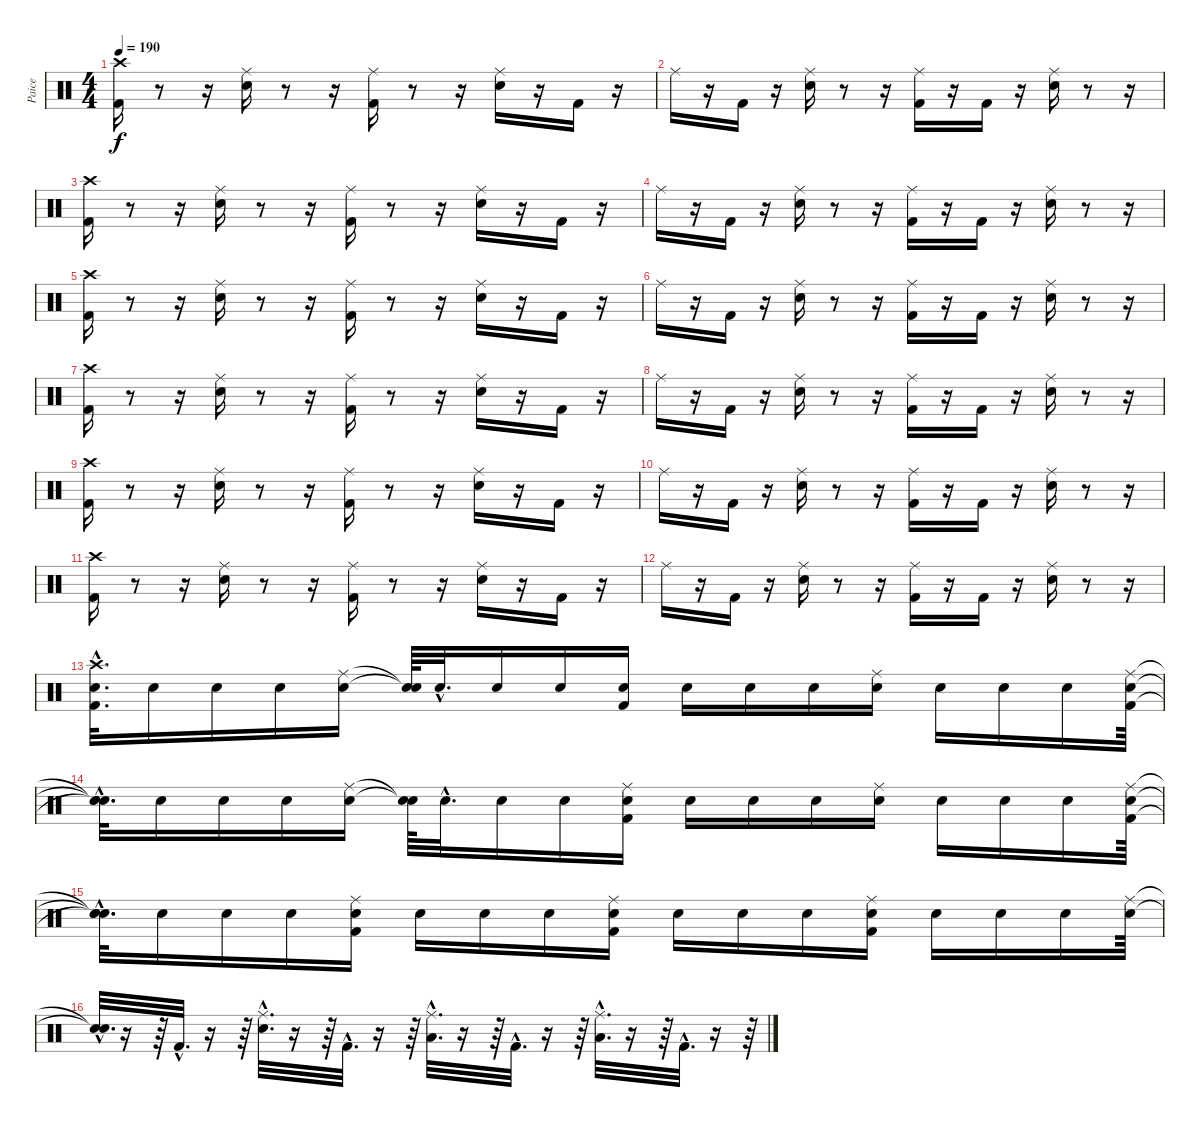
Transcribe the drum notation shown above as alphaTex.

\track ("Paice" "Paice") {instrument percussion}
\staff {score}
\articulation defaults
\ts (4 4)
\tempo 190
\clef neutral
\ks c
("Crash high (hit)" "Kick (hit) 2").16{dy f} r.8 r.16 ("Snare (hit) 2" "Ride (middle)").16 r.8 r.16 ("Kick (hit) 2" "Ride (middle)").16 r.8 r.16 ("Snare (hit) 2" "Ride (middle)").16 r.16 "Kick (hit) 2".16 r.16 |
"Ride (middle)".16 r.16 "Kick (hit) 2".16 r.16 ("Snare (hit) 2" "Ride (middle)").16 r.8 r.16 ("Kick (hit) 2" "Ride (middle)").16 r.16 "Kick (hit) 2".16 r.16 ("Snare (hit) 2" "Ride (middle)").16 r.8 r.16 |
("Crash high (hit)" "Kick (hit) 2").16 r.8 r.16 ("Snare (hit) 2" "Ride (middle)").16 r.8 r.16 ("Kick (hit) 2" "Ride (middle)").16 r.8 r.16 ("Snare (hit) 2" "Ride (middle)").16 r.16 "Kick (hit) 2".16 r.16 |
"Ride (middle)".16 r.16 "Kick (hit) 2".16 r.16 ("Snare (hit) 2" "Ride (middle)").16 r.8 r.16 ("Kick (hit) 2" "Ride (middle)").16 r.16 "Kick (hit) 2".16 r.16 ("Snare (hit) 2" "Ride (middle)").16 r.8 r.16 |
("Crash high (hit)" "Kick (hit) 2").16 r.8 r.16 ("Snare (hit) 2" "Ride (middle)").16 r.8 r.16 ("Kick (hit) 2" "Ride (middle)").16 r.8 r.16 ("Snare (hit) 2" "Ride (middle)").16 r.16 "Kick (hit) 2".16 r.16 |
"Ride (middle)".16 r.16 "Kick (hit) 2".16 r.16 ("Snare (hit) 2" "Ride (middle)").16 r.8 r.16 ("Kick (hit) 2" "Ride (middle)").16 r.16 "Kick (hit) 2".16 r.16 ("Snare (hit) 2" "Ride (middle)").16 r.8 r.16 |
("Kick (hit) 2" "Crash high (hit)").16 r.8 r.16 ("Snare (hit) 2" "Ride (middle)").16 r.8 r.16 ("Kick (hit) 2" "Ride (middle)").16 r.8 r.16 ("Snare (hit) 2" "Ride (middle)").16 r.16 "Kick (hit) 2".16 r.16 |
"Ride (middle)".16 r.16 "Kick (hit) 2".16 r.16 ("Snare (hit) 2" "Ride (middle)").16 r.8 r.16 ("Kick (hit) 2" "Ride (middle)").16 r.16 "Kick (hit) 2".16 r.16 ("Snare (hit) 2" "Ride (middle)").16 r.8 r.16 |
("Crash high (hit)" "Kick (hit) 2").16 r.8 r.16 ("Snare (hit) 2" "Ride (middle)").16 r.8 r.16 ("Kick (hit) 2" "Ride (middle)").16 r.8 r.16 ("Snare (hit) 2" "Ride (middle)").16 r.16 "Kick (hit) 2".16 r.16 |
"Ride (middle)".16 r.16 "Kick (hit) 2".16 r.16 ("Snare (hit) 2" "Ride (middle)").16 r.8 r.16 ("Kick (hit) 2" "Ride (middle)").16 r.16 "Kick (hit) 2".16 r.16 ("Snare (hit) 2" "Ride (middle)").16 r.8 r.16 |
("Crash high (hit)" "Kick (hit) 2").16 r.8 r.16 ("Snare (hit) 2" "Ride (middle)").16 r.8 r.16 ("Kick (hit) 2" "Ride (middle)").16 r.8 r.16 ("Snare (hit) 2" "Ride (middle)").16 r.16 "Kick (hit) 2".16 r.16 |
"Ride (middle)".16 r.16 "Kick (hit) 2".16 r.16 ("Snare (hit) 2" "Ride (middle)").16 r.8 r.16 ("Kick (hit) 2" "Ride (middle)").16 r.16 "Kick (hit) 2".16 r.16 ("Snare (hit) 2" "Ride (middle)").16 r.8 r.16 |
("Crash high (hit)"{hac} "Kick (hit) 2"{hac} "Snare (hit) 2"{hac}).32{d} "Snare (hit) 2".16 "Snare (hit) 2".16 "Snare (hit) 2".16 ("Ride (middle)" "Snare (hit) 2").16 ("Snare (hit)"{t} "Snare (hit)"{t}).64 "Snare (hit) 2"{hac}.32{d} "Snare (hit) 2".16 "Snare (hit) 2".16 ("Kick (hit) 2" "Snare (hit) 2").16 "Snare (hit) 2".16 "Snare (hit) 2".16 "Snare (hit) 2".16 ("Snare (hit) 2" "Ride (middle)").16 "Snare (hit) 2".16 "Snare (hit) 2".16 "Snare (hit) 2".16 ("Snare (hit) 2" "Kick (hit) 2" "Ride (middle)").64 |
("Snare (hit)"{hac t} "Snare (hit)"{hac t} "Snare (hit)"{hac t}).32{d} "Snare (hit) 2".16 "Snare (hit) 2".16 "Snare (hit) 2".16 ("Ride (middle)" "Snare (hit) 2").16 ("Snare (hit)"{t} "Snare (hit)"{t}).64 "Snare (hit) 2"{hac}.32{d} "Snare (hit) 2".16 "Snare (hit) 2".16 ("Kick (hit) 2" "Snare (hit) 2" "Ride (middle)").16 "Snare (hit) 2".16 "Snare (hit) 2".16 "Snare (hit) 2".16 ("Snare (hit) 2" "Ride (middle)").16 "Snare (hit) 2".16 "Snare (hit) 2".16 "Snare (hit) 2".16 ("Ride (middle)" "Kick (hit) 2" "Snare (hit) 2").64 |
("Snare (hit)"{hac t} "Snare (hit)"{hac t} "Snare (hit)"{hac t}).32{d} "Snare (hit) 2".16 "Snare (hit) 2".16 "Snare (hit) 2".16 ("Ride (middle)" "Snare (hit) 2" "Kick (hit) 2").16 "Snare (hit) 2".16 "Snare (hit) 2".16 "Snare (hit) 2".16 ("Kick (hit) 2" "Snare (hit) 2" "Ride (middle)").16 "Snare (hit) 2".16 "Snare (hit) 2".16 "Snare (hit) 2".16 ("Snare (hit) 2" "Ride (middle)" "Kick (hit) 2").16 "Snare (hit) 2".16 "Snare (hit) 2".16 "Snare (hit) 2".16 ("Ride (middle)" "Snare (hit) 2").64 |
("Snare (hit)"{hac t} "Snare (hit)"{hac t}).32{d} r.16 r.64 "Kick (hit) 2"{hac}.32{d} r.16 r.64 ("Ride (middle)"{hac} "Snare (hit) 2"{hac}).32{d} r.16 r.64 "Kick (hit) 2"{hac}.32{d} r.16 r.64 ("Ride (middle)"{hac} "Low Tom (hit)"{hac}).32{d} r.16 r.64 "Kick (hit) 2"{hac}.32{d} r.16 r.64 ("Ride (middle)"{hac} "Low Floor Tom (hit)"{hac}).32{d} r.16 r.64 "Kick (hit) 2"{hac}.32{d} r.16 r.64
